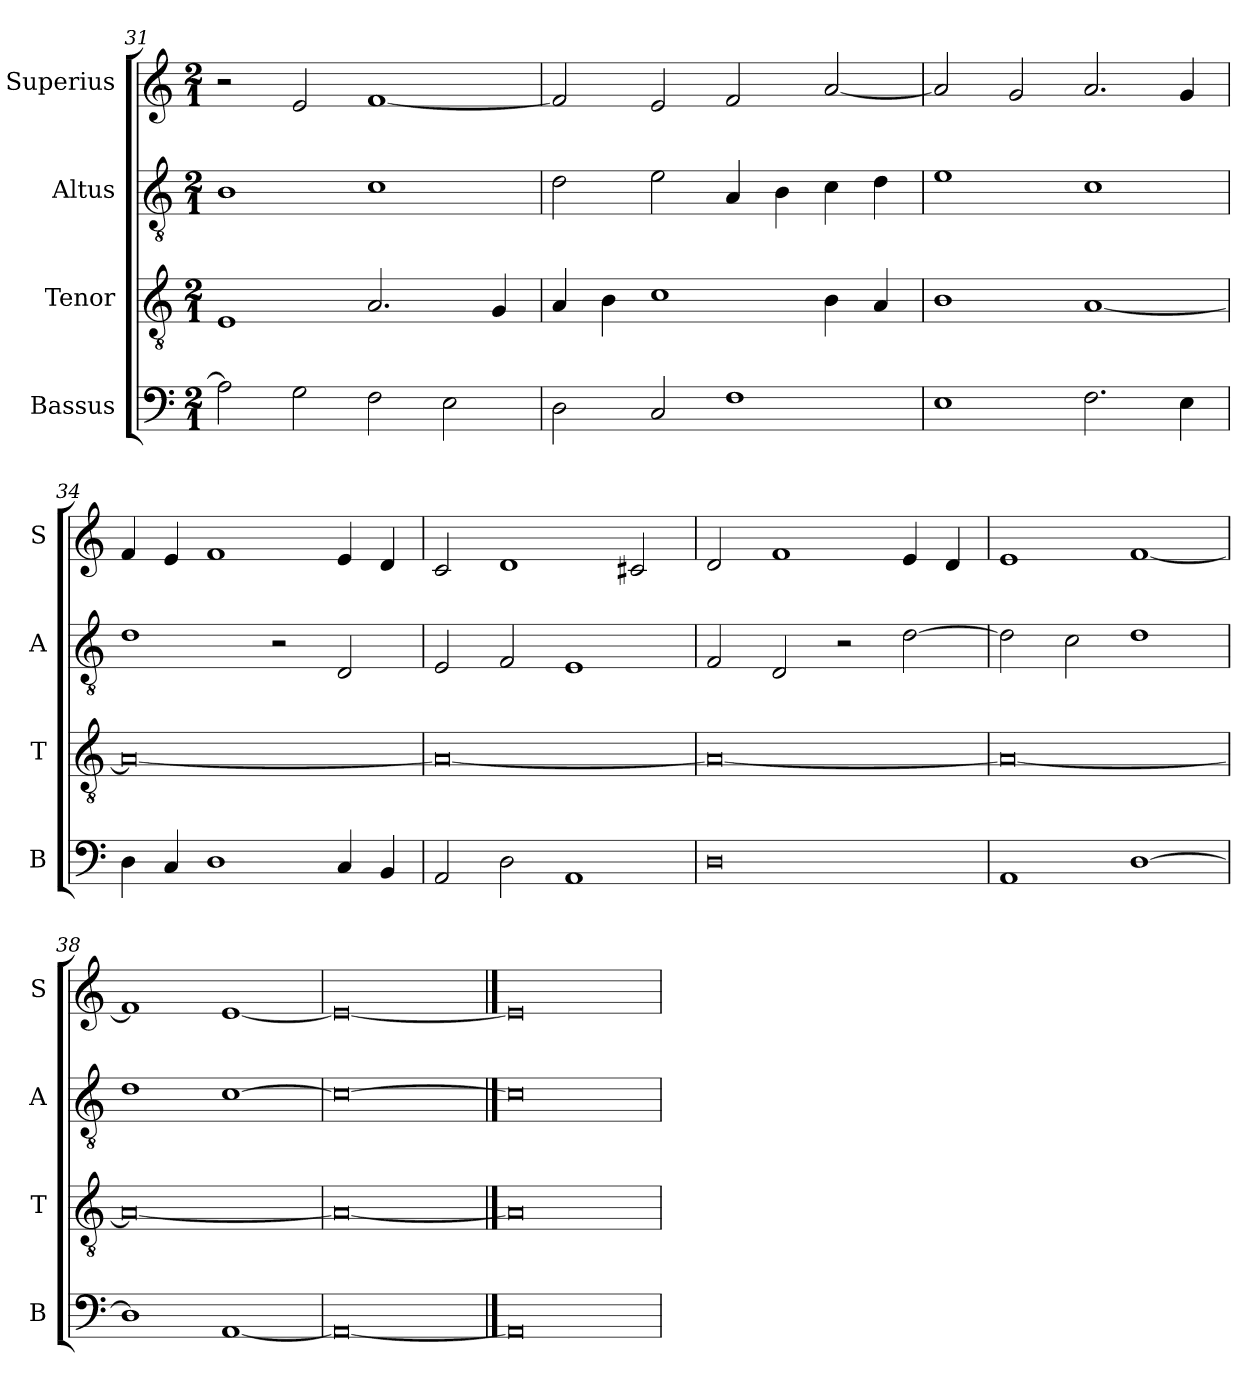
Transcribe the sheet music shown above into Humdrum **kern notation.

**kern	**kern	**kern	**kern
*part4	*part3	*part2	*part1
*staff4	*staff3	*staff2	*staff1
*I"Bassus	*I"Tenor	*I"Altus	*I"Superius
*I'B	*I'T	*I'A	*I'S
*clefF4	*clefGv2	*clefGv2	*clefG2
*k[]	*k[]	*k[]	*k[]
*C:	*C:	*C:	*C:
*M2/1	*M2/1	*M2/1	*M2/1
=31	=31	=31	=31
2A]	1E	1B	2r
2G	.	.	2e
2F	2.A	1c	[1f
2E	.	.	.
.	4G	.	.
=32	=32	=32	=32
2D	4A	2d	2f]
.	4B	.	.
2C	1c	2e	2e
1F	.	4A	2f
.	.	4B	.
.	4B	4c	[2a
.	4A	4d	.
=33	=33	=33	=33
1E	1B	1e	2a]
.	.	.	2g
2.F	[1A	1c	2.a
4E	.	.	4g
=34	=34	=34	=34
4D	0A_	1d	4f
4C	.	.	4e
1D	.	.	1f
.	.	2r	.
4C	.	2D	4e
4BB	.	.	4d
=35	=35	=35	=35
2AA	0A_	2E	2c
2D	.	2F	1d
1AA	.	1E	.
.	.	.	2c#X
=36	=36	=36	=36
0D	0A_	2F	2d
.	.	2D	1f
.	.	2r	.
.	.	[2d	4e
.	.	.	4d
=37	=37	=37	=37
1AA	0A_	2d]	1e
.	.	2c	.
[1D	.	1d	[1f
=38	=38	=38	=38
1D]	0A_	1d	1f]
[1AA	.	[1c	[1e
=39	=39	=39	=39
0AA_	0A_	0c_	0e_
==40	==40	==40	==40
0AA]	0A]	0c]	0e]
=	=	=	=
*-	*-	*-	*-
